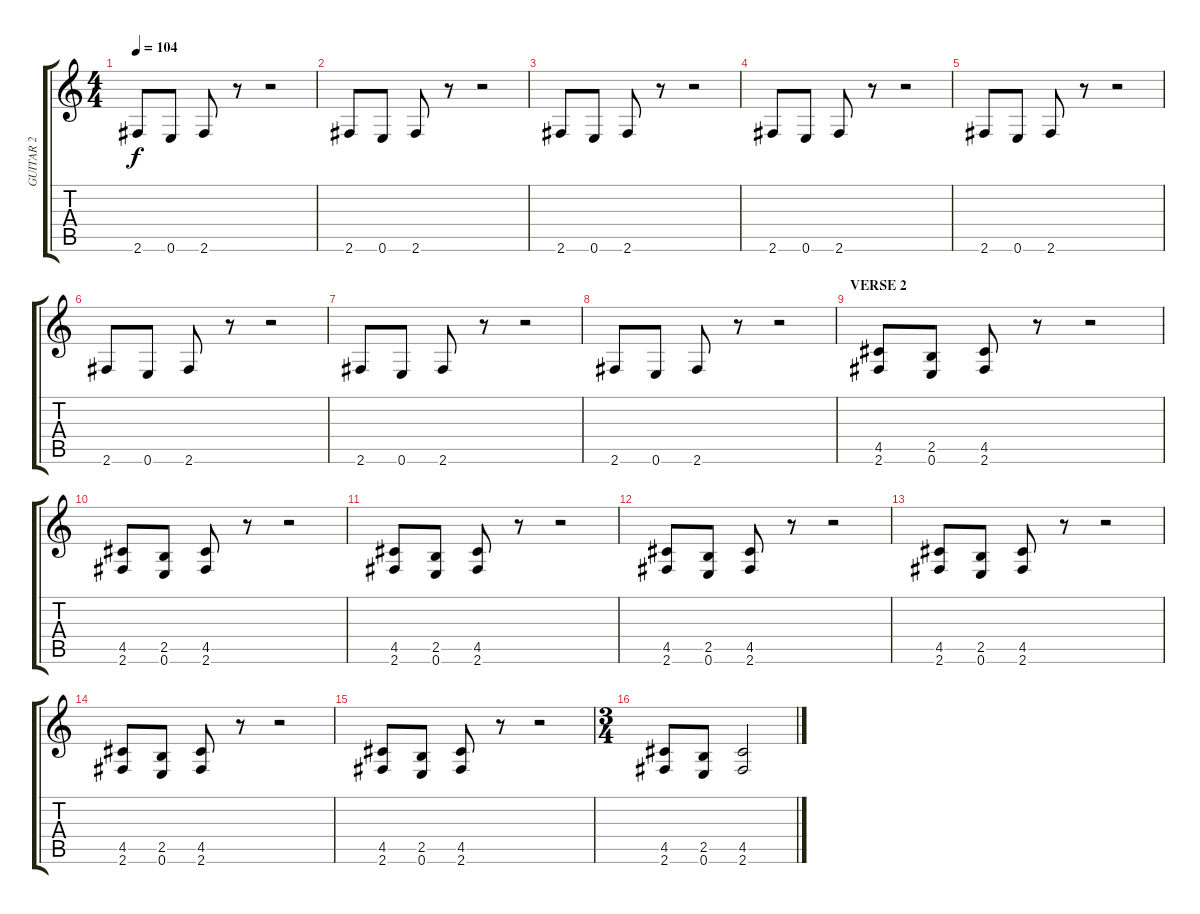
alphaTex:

\track ("GUITAR 2" "GUITAR 2") {instrument distortionguitar}
\staff {score tabs}
\tuning (E4 B3 G3 D3 A2 E2) {hide}
\ts (4 4)
\tempo 104
\clef g2
\ks c
2.6.8{dy f} 0.6.8 2.6.8 r.8 r.2 |
2.6.8 0.6.8 2.6.8 r.8 r.2 |
2.6.8 0.6.8 2.6.8 r.8 r.2 |
2.6.8 0.6.8 2.6.8 r.8 r.2 |
2.6.8 0.6.8 2.6.8 r.8 r.2 |
2.6.8 0.6.8 2.6.8 r.8 r.2 |
2.6.8 0.6.8 2.6.8 r.8 r.2 |
2.6.8 0.6.8 2.6.8 r.8 r.2 |
\section ("" "VERSE 2")
(4.5 2.6).8 (2.5 0.6).8 (4.5 2.6).8 r.8 r.2 |
(4.5 2.6).8 (2.5 0.6).8 (4.5 2.6).8 r.8 r.2 |
(4.5 2.6).8 (2.5 0.6).8 (4.5 2.6).8 r.8 r.2 |
(4.5 2.6).8 (2.5 0.6).8 (4.5 2.6).8 r.8 r.2 |
(4.5 2.6).8 (2.5 0.6).8 (4.5 2.6).8 r.8 r.2 |
(4.5 2.6).8 (2.5 0.6).8 (4.5 2.6).8 r.8 r.2 |
(4.5 2.6).8 (2.5 0.6).8 (4.5 2.6).8 r.8 r.2 |
\ts (3 4)
(4.5 2.6).8 (2.5 0.6).8 (4.5 2.6).2
